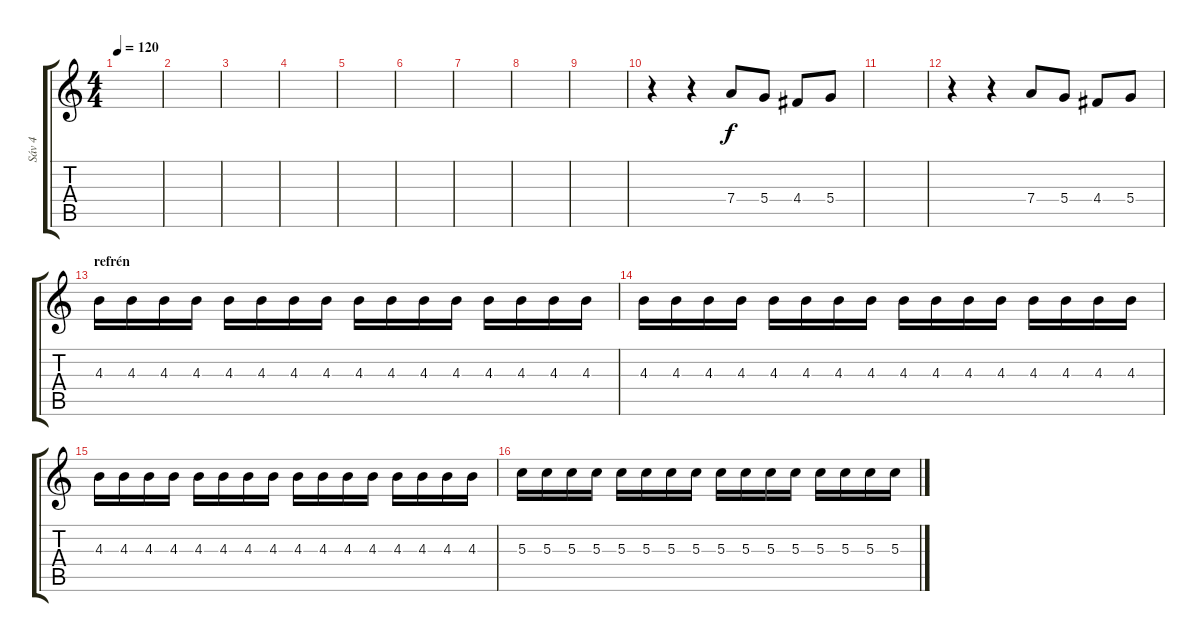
\track ("Sáv 4" "Sáv 4") {instrument distortionguitar}
\staff {score tabs}
\tuning (E4 B3 G3 D3 A2 E2) {hide}
\ts (4 4)
\tempo 120
\clef g2
\ks c
|
|
|
|
|
|
|
|
|
r.4 r.4 7.4.8 5.4.8 4.4.8 5.4.8 |
|
r.4 r.4 7.4.8 5.4.8 4.4.8 5.4.8 |
\section ("" "refrén")
4.3.16 4.3.16 4.3.16 4.3.16 4.3.16 4.3.16 4.3.16 4.3.16 4.3.16 4.3.16 4.3.16 4.3.16 4.3.16 4.3.16 4.3.16 4.3.16 |
4.3.16 4.3.16 4.3.16 4.3.16 4.3.16 4.3.16 4.3.16 4.3.16 4.3.16 4.3.16 4.3.16 4.3.16 4.3.16 4.3.16 4.3.16 4.3.16 |
4.3.16 4.3.16 4.3.16 4.3.16 4.3.16 4.3.16 4.3.16 4.3.16 4.3.16 4.3.16 4.3.16 4.3.16 4.3.16 4.3.16 4.3.16 4.3.16 |
5.3.16 5.3.16 5.3.16 5.3.16 5.3.16 5.3.16 5.3.16 5.3.16 5.3.16 5.3.16 5.3.16 5.3.16 5.3.16 5.3.16 5.3.16 5.3.16
